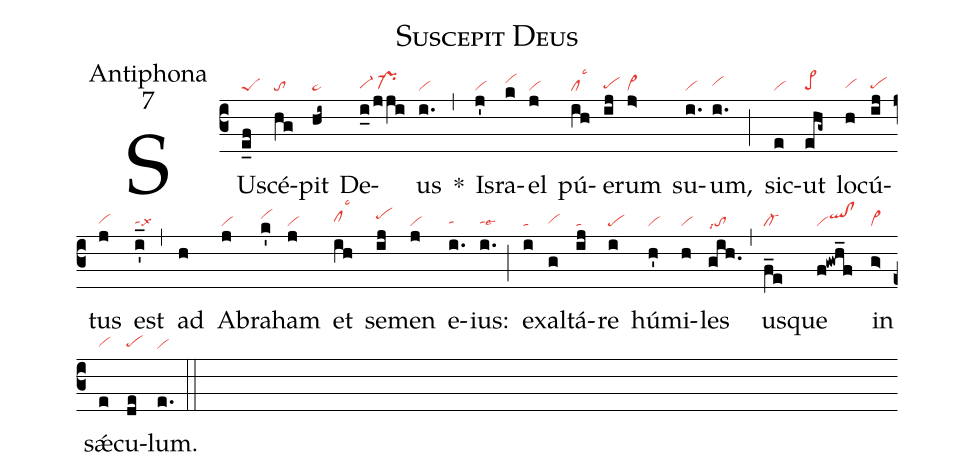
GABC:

name: Suscepit Deus;
office-part: Antiphona;
mode: 7;
nabc-lines: 1;
%%
(c3)
SUs(e_f|peS)cé(hg|to)pit(hi~|ta>) De(i_0/j/ji|vi-hg/pr-hg)us(i.|vi) *(,)
Is(j'|vi)ra(k|vihi)el(j|vi) pú(ih|cllsc3)e(ij|pehg)rum(j>|vi>) su(i.|vi)um,(i.|vihh) (;)
sic(e|vi)ut(ehg~|pe>hg) lo(h|vihg)cú(ij|pehg)tus(j|vihg) est(i'_|tahglsx6) (,)
ad(h) A(j|vi)bra(k'|vihi)ham(j|vi) et(ih|clhhlsc3) se(ij|pehi)men(j|vi) e(i.|tahg)ius:(i.|tahglse6) (;)
ex(i|ta)al(g|vihg)tá(ij|ta)re(i|pe) hú(h'|vi)mi(h|vi)les(gih.|tolsi7) (,)
us(f_e|cl-)que(f!gwh_f|viqlhi!clhi) in(g>|vi>) sǽ(e|vihg)cu(de|pehg)lum.(e.|vi) (::)
